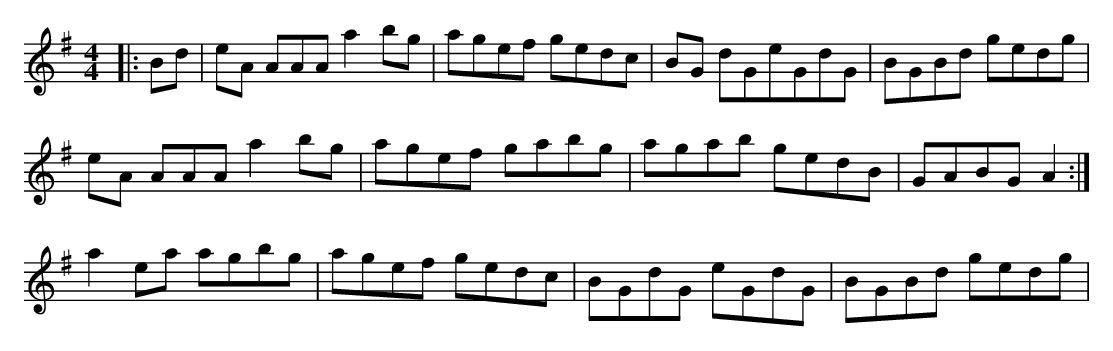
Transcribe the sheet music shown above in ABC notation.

X:1
M:4/4
K:Ador
|:Bd|eA AAA a2 bg|agef gedc|BG dGeGdG|BGBd gedg|
eA AAA a2 bg|agef gabg|agab gedB|GABG A2:|
a2 ea agbg|agef gedc|BGdG eGdG|BGBd gedg|
